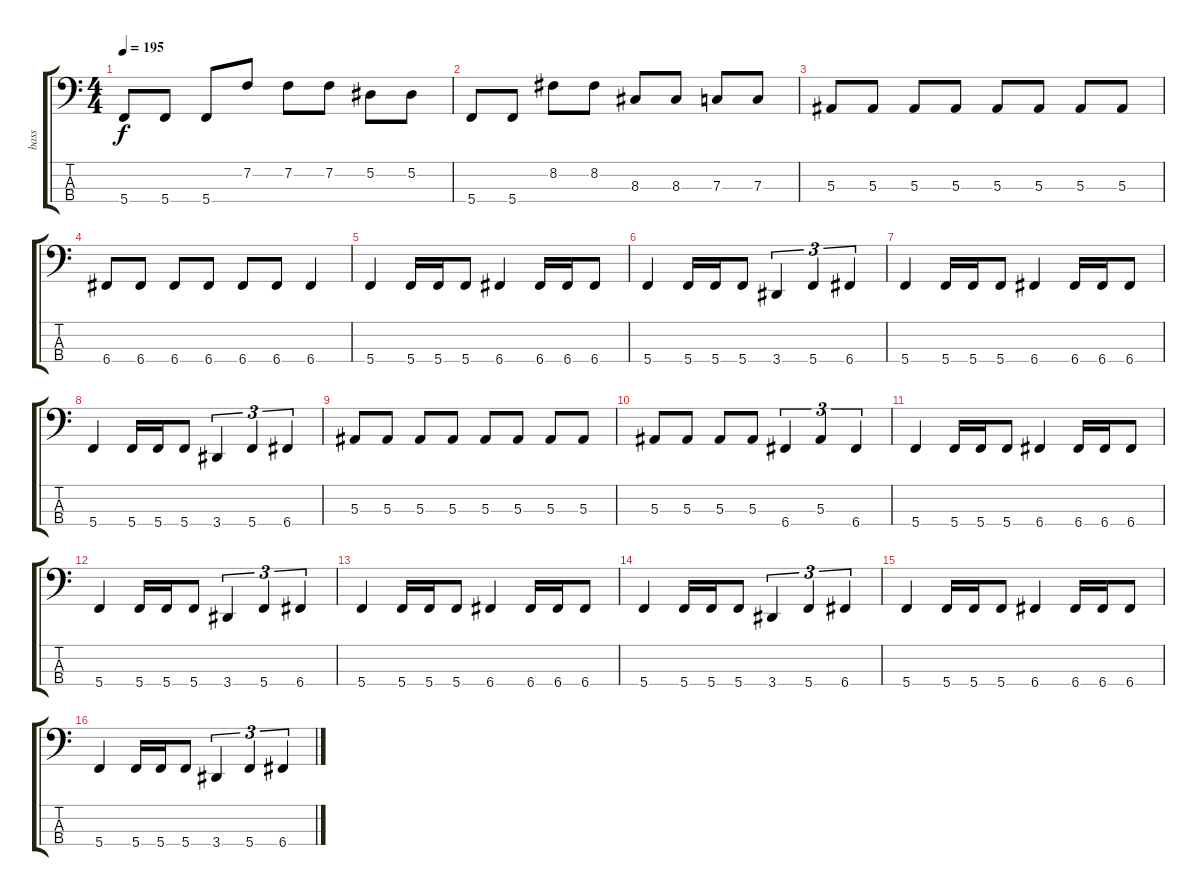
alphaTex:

\track ("bass" "bass") {instrument slapbass1}
\staff {score tabs}
\tuning (Eb2 Bb1 F1 C1) {hide}
\ts (4 4)
\tempo 195
\clef f4
\ks c
5.4.8{dy f} 5.4.8 5.4.8 7.2.8 7.2.8 7.2.8 5.2.8 5.2.8 |
5.4.8 5.4.8 8.2.8 8.2.8 8.3.8 8.3.8 7.3.8 7.3.8 |
5.3.8 5.3.8 5.3.8 5.3.8 5.3.8 5.3.8 5.3.8 5.3.8 |
6.4.8 6.4.8 6.4.8 6.4.8 6.4.8 6.4.8 6.4.4 |
5.4.4 5.4.16 5.4.16 5.4.8 6.4.4 6.4.16 6.4.16 6.4.8 |
5.4.4 5.4.16 5.4.16 5.4.8 3.4.4{tu (3 2)} 5.4.4{tu (3 2)} 6.4.4{tu (3 2)} |
5.4.4 5.4.16 5.4.16 5.4.8 6.4.4 6.4.16 6.4.16 6.4.8 |
5.4.4 5.4.16 5.4.16 5.4.8 3.4.4{tu (3 2)} 5.4.4{tu (3 2)} 6.4.4{tu (3 2)} |
5.3.8 5.3.8 5.3.8 5.3.8 5.3.8 5.3.8 5.3.8 5.3.8 |
5.3.8 5.3.8 5.3.8 5.3.8 6.4.4{tu (3 2)} 5.3.4{tu (3 2)} 6.4.4{tu (3 2)} |
5.4.4 5.4.16 5.4.16 5.4.8 6.4.4 6.4.16 6.4.16 6.4.8 |
5.4.4 5.4.16 5.4.16 5.4.8 3.4.4{tu (3 2)} 5.4.4{tu (3 2)} 6.4.4{tu (3 2)} |
5.4.4 5.4.16 5.4.16 5.4.8 6.4.4 6.4.16 6.4.16 6.4.8 |
5.4.4 5.4.16 5.4.16 5.4.8 3.4.4{tu (3 2)} 5.4.4{tu (3 2)} 6.4.4{tu (3 2)} |
5.4.4 5.4.16 5.4.16 5.4.8 6.4.4 6.4.16 6.4.16 6.4.8 |
5.4.4 5.4.16 5.4.16 5.4.8 3.4.4{tu (3 2)} 5.4.4{tu (3 2)} 6.4.4{tu (3 2)}
